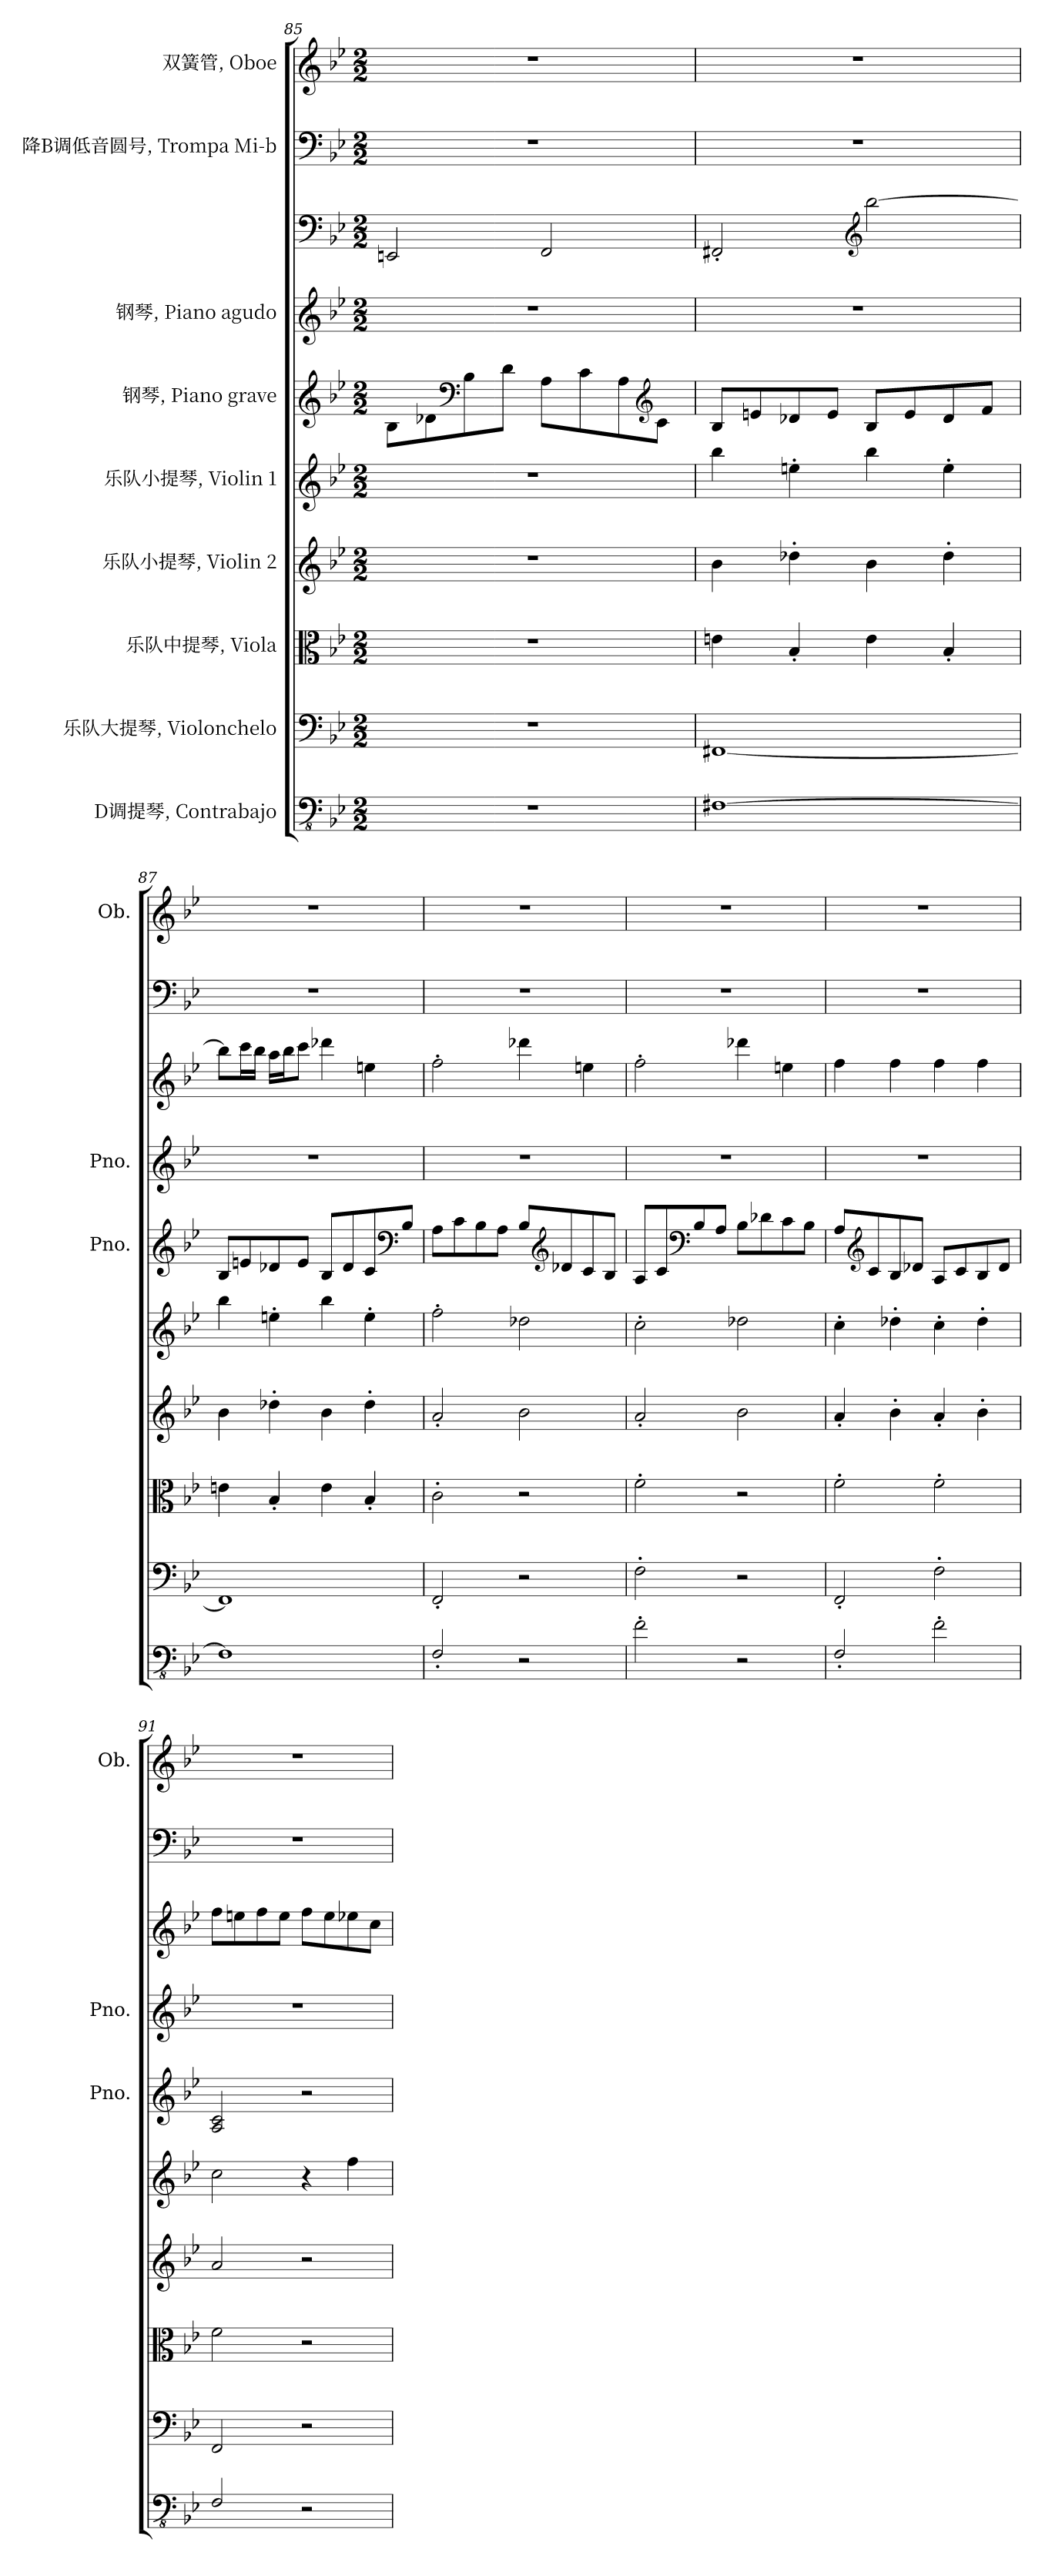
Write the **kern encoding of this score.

**kern	**kern	**kern	**kern	**kern	**kern	**kern	**kern	**kern	**kern
*part9	*part8	*part7	*part6	*part5	*part4	*part3	*part3	*part2	*part1
*staff10	*staff9	*staff8	*staff7	*staff6	*staff5	*staff4	*staff3	*staff2	*staff1
*I"D调提琴, Contrabajo	*I"乐队大提琴, Violonchelo	*I"乐队中提琴, Viola	*I"乐队小提琴, Violin 2	*I"乐队小提琴, Violin 1	*I"钢琴, Piano grave	*I"钢琴, Piano agudo	*	*I"降B调低音圆号, Trompa Mi-b	*I"双簧管, Oboe
*	*	*	*	*	*I'Pno.	*I'Pno.	*	*	*I'Ob.
*clefFv4	*clefF4	*clefC3	*clefG2	*clefG2	*clefG2	*clefG2	*clefF4	*clefF4	*clefG2
*ITrd7c12	*	*	*	*	*	*	*	*ITrd1c2	*
*k[b-e-]	*k[b-e-]	*k[b-e-]	*k[b-e-]	*k[b-e-]	*k[b-e-]	*k[b-e-]	*k[b-e-]	*k[b-e-a-d-]	*k[b-e-]
*M2/2	*M2/2	*M2/2	*M2/2	*M2/2	*M2/2	*M2/2	*M2/2	*M2/2	*M2/2
=85	=85	=85	=85	=85	=85	=85	=85	=85	=85
1r	1r	1r	1r	1r	8B-\L	1r	2EEn/	1r	1r
.	.	.	.	.	8d-X\	.	.	.	.
*	*	*	*	*	*clefF4	*	*	*	*
.	.	.	.	.	8B-\	.	.	.	.
.	.	.	.	.	8d-\J	.	.	.	.
.	.	.	.	.	8A\L	.	2FF/	.	.
.	.	.	.	.	8c\	.	.	.	.
.	.	.	.	.	8A\	.	.	.	.
*	*	*	*	*	*clefG2	*	*	*	*
.	.	.	.	.	8c\J	.	.	.	.
=86	=86	=86	=86	=86	=86	=86	=86	=86	=86
[1FFF#X	[1FF#X	4en\	4b-\	4bb-\	8B-/L	1r	2FF#X'/	1r	1r
.	.	.	.	.	8en/	.	.	.	.
.	.	4B-'/	4dd-X'\	4een'\	8d-X/	.	.	.	.
.	.	.	.	.	8e/J	.	.	.	.
*	*	*	*	*	*	*	*clefG2	*	*
.	.	4e\	4b-\	4bb-\	8B-/L	.	[2bb-\	.	.
.	.	.	.	.	8e/	.	.	.	.
.	.	4B-'/	4dd-'\	4ee'\	8d-/	.	.	.	.
.	.	.	.	.	8f/J	.	.	.	.
!!LO:PB:g=z
=87	=87	=87	=87	=87	=87	=87	=87	=87	=87
1FFF#]	1FF#]	4en\	4b-\	4bb-\	8B-/L	1r	8bb-\L]	1r	1r
.	.	.	.	.	8en/	.	16ccc\L	.	.
.	.	.	.	.	.	.	16bb-\JJ	.	.
.	.	4B-'/	4dd-X'\	4een'\	8d-X/	.	16aa\LL	.	.
.	.	.	.	.	.	.	16bb-\J	.	.
.	.	.	.	.	8e/J	.	8ccc\J	.	.
.	.	4e\	4b-\	4bb-\	8B-/L	.	4ddd-X\	.	.
.	.	.	.	.	8d-/	.	.	.	.
.	.	4B-'/	4dd-'\	4ee'\	8c/	.	4een\	.	.
*	*	*	*	*	*clefF4	*	*	*	*
.	.	.	.	.	8B-/J	.	.	.	.
=88	=88	=88	=88	=88	=88	=88	=88	=88	=88
*	*	*	*	*	*	*	*	*	*MM215
2FFF'/	2FF'/	2c'\	2a'/	2ff'\	8A\L	1r	2ff'\	1r	1r
.	.	.	.	.	8c\	.	.	.	.
.	.	.	.	.	8B-\	.	.	.	.
.	.	.	.	.	8A\J	.	.	.	.
2r	2r	2r	2b-\	2dd-X\	8B-/L	.	4ddd-X\	.	.
*	*	*	*	*	*clefG2	*	*	*	*
.	.	.	.	.	8d-X/	.	.	.	.
.	.	.	.	.	8c/	.	4een\	.	.
.	.	.	.	.	8B-/J	.	.	.	.
=89	=89	=89	=89	=89	=89	=89	=89	=89	=89
2FF'\	2F'\	2f'\	2a'/	2cc'\	8A/L	1r	2ff'\	1r	1r
.	.	.	.	.	8c/	.	.	.	.
*	*	*	*	*	*clefF4	*	*	*	*
.	.	.	.	.	8B-/	.	.	.	.
.	.	.	.	.	8A/J	.	.	.	.
2r	2r	2r	2b-\	2dd-X\	8B-\L	.	4ddd-X\	.	.
.	.	.	.	.	8d-X\	.	.	.	.
.	.	.	.	.	8c\	.	4een\	.	.
.	.	.	.	.	8B-\J	.	.	.	.
!!LO:PB:g=z
=90	=90	=90	=90	=90	=90	=90	=90	=90	=90
*	*	*	*	*	*	*	*	*	*MM210
2FFF'/	2FF'/	2f'\	4a'/	4cc'\	8A/L	1r	4ff\	1r	1r
*	*	*	*	*	*clefG2	*	*	*	*
.	.	.	.	.	8c/	.	.	.	.
.	.	.	4b-'\	4dd-X'\	8B-/	.	4ff\	.	.
.	.	.	.	.	8d-X/J	.	.	.	.
2FF'\	2F'\	2f'\	4a'/	4cc'\	8A/L	.	4ff\	.	.
.	.	.	.	.	8c/	.	.	.	.
.	.	.	4b-'\	4dd-'\	8B-/	.	4ff\	.	.
.	.	.	.	.	8d-/J	.	.	.	.
=91	=91	=91	=91	=91	=91	=91	=91	=91	=91
*	*	*	*	*	*	*	*	*	*MM225
2FFF/	2FF/	2f\	2a/	2cc\	2A/ 2c/	1r	8ff\L	1r	1r
.	.	.	.	.	.	.	8een\	.	.
.	.	.	.	.	.	.	8ff\	.	.
.	.	.	.	.	.	.	8ee\J	.	.
2r	2r	2r	2r	4r	2r	.	8ff\L	.	.
.	.	.	.	.	.	.	8ee\	.	.
.	.	.	.	4ff\	.	.	8ee-X\	.	.
.	.	.	.	.	.	.	8cc\J	.	.
=	=	=	=	=	=	=	=	=	=
*-	*-	*-	*-	*-	*-	*-	*-	*-	*-
